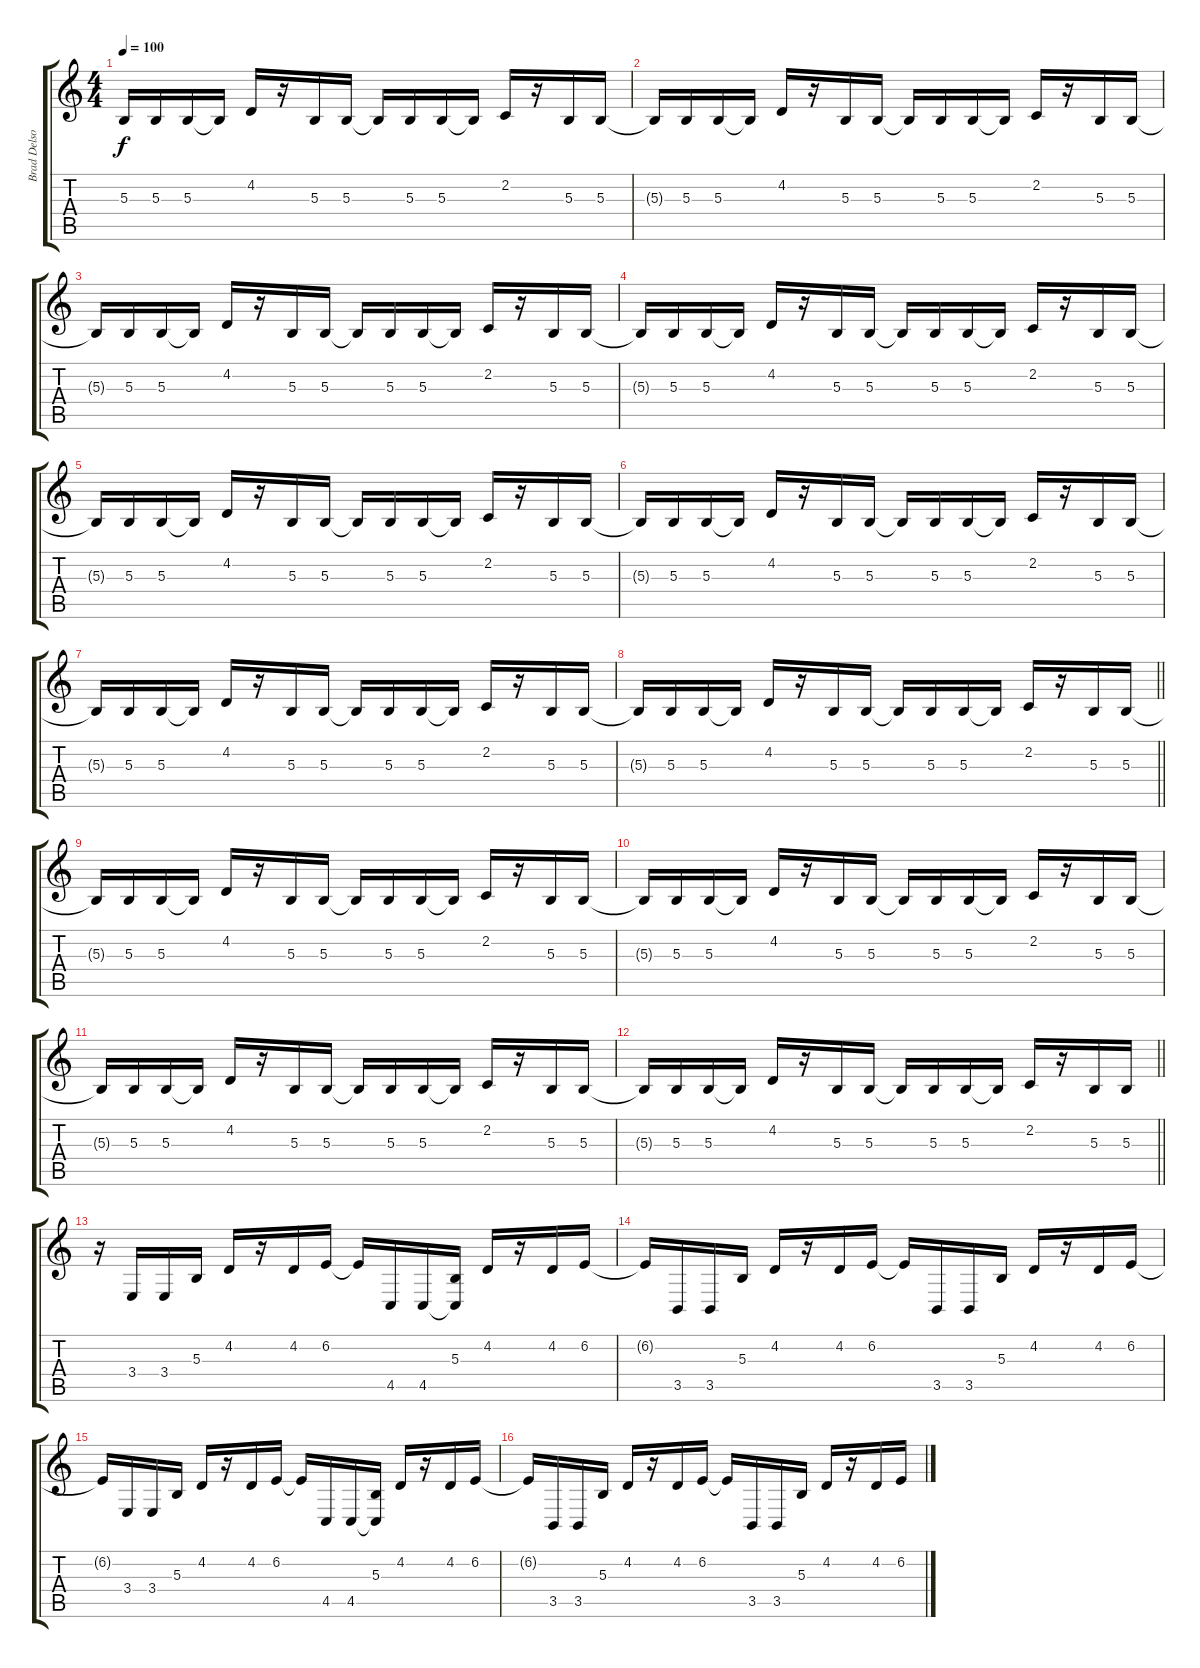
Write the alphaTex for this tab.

\track ("Brad Delson (Effect)" "Brad Delso") {instrument tremolostrings}
\staff {score tabs}
\tuning (Eb4 Bb3 Gb3 Db3 Ab2 Db2) {hide}
\ts (4 4)
\tempo 100
\clef g2
\ks c
5.3{t}.16{dy f} 5.3.16 5.3.16 5.3{t}.16 4.2.16 r.16 5.3.16 5.3.16 5.3{t}.16 5.3.16 5.3.16 5.3{t}.16 2.2.16 r.16 5.3.16 5.3.16 |
5.3{t}.16 5.3.16 5.3.16 5.3{t}.16 4.2.16 r.16 5.3.16 5.3.16 5.3{t}.16 5.3.16 5.3.16 5.3{t}.16 2.2.16 r.16 5.3.16 5.3.16 |
5.3{t}.16 5.3.16 5.3.16 5.3{t}.16 4.2.16 r.16 5.3.16 5.3.16 5.3{t}.16 5.3.16 5.3.16 5.3{t}.16 2.2.16 r.16 5.3.16 5.3.16 |
5.3{t}.16 5.3.16 5.3.16 5.3{t}.16 4.2.16 r.16 5.3.16 5.3.16 5.3{t}.16 5.3.16 5.3.16 5.3{t}.16 2.2.16 r.16 5.3.16 5.3.16 |
5.3{t}.16 5.3.16 5.3.16 5.3{t}.16 4.2.16 r.16 5.3.16 5.3.16 5.3{t}.16 5.3.16 5.3.16 5.3{t}.16 2.2.16 r.16 5.3.16 5.3.16 |
5.3{t}.16 5.3.16 5.3.16 5.3{t}.16 4.2.16 r.16 5.3.16 5.3.16 5.3{t}.16 5.3.16 5.3.16 5.3{t}.16 2.2.16 r.16 5.3.16 5.3.16 |
5.3{t}.16 5.3.16 5.3.16 5.3{t}.16 4.2.16 r.16 5.3.16 5.3.16 5.3{t}.16 5.3.16 5.3.16 5.3{t}.16 2.2.16 r.16 5.3.16 5.3.16 |
\barLineRight lightlight
5.3{t}.16 5.3.16 5.3.16 5.3{t}.16 4.2.16 r.16 5.3.16 5.3.16 5.3{t}.16 5.3.16 5.3.16 5.3{t}.16 2.2.16 r.16 5.3.16 5.3.16 |
5.3{t}.16 5.3.16 5.3.16 5.3{t}.16 4.2.16 r.16 5.3.16 5.3.16 5.3{t}.16 5.3.16 5.3.16 5.3{t}.16 2.2.16 r.16 5.3.16 5.3.16 |
5.3{t}.16 5.3.16 5.3.16 5.3{t}.16 4.2.16 r.16 5.3.16 5.3.16 5.3{t}.16 5.3.16 5.3.16 5.3{t}.16 2.2.16 r.16 5.3.16 5.3.16 |
5.3{t}.16 5.3.16 5.3.16 5.3{t}.16 4.2.16 r.16 5.3.16 5.3.16 5.3{t}.16 5.3.16 5.3.16 5.3{t}.16 2.2.16 r.16 5.3.16 5.3.16 |
\barLineRight lightlight
5.3{t}.16 5.3.16 5.3.16 5.3{t}.16 4.2.16 r.16 5.3.16 5.3.16 5.3{t}.16 5.3.16 5.3.16 5.3{t}.16 2.2.16 r.16 5.3.16 5.3.16 |
r.16 3.4.16 3.4.16 5.3.16 4.2.16 r.16 4.2.16 6.2.16 6.2{t}.16 4.5.16 4.5.16 (5.3 4.5{t}).16 4.2.16 r.16 4.2.16 6.2.16 |
6.2{t}.16 3.5.16 3.5.16 5.3.16 4.2.16 r.16 4.2.16 6.2.16 6.2{t}.16 3.5.16 3.5.16 5.3.16 4.2.16 r.16 4.2.16 6.2.16 |
6.2{t}.16 3.4.16 3.4.16 5.3.16 4.2.16 r.16 4.2.16 6.2.16 6.2{t}.16 4.5.16 4.5.16 (5.3 4.5{t}).16 4.2.16 r.16 4.2.16 6.2.16 |
6.2{t}.16 3.5.16 3.5.16 5.3.16 4.2.16 r.16 4.2.16 6.2.16 6.2{t}.16 3.5.16 3.5.16 5.3.16 4.2.16 r.16 4.2.16 6.2.16
